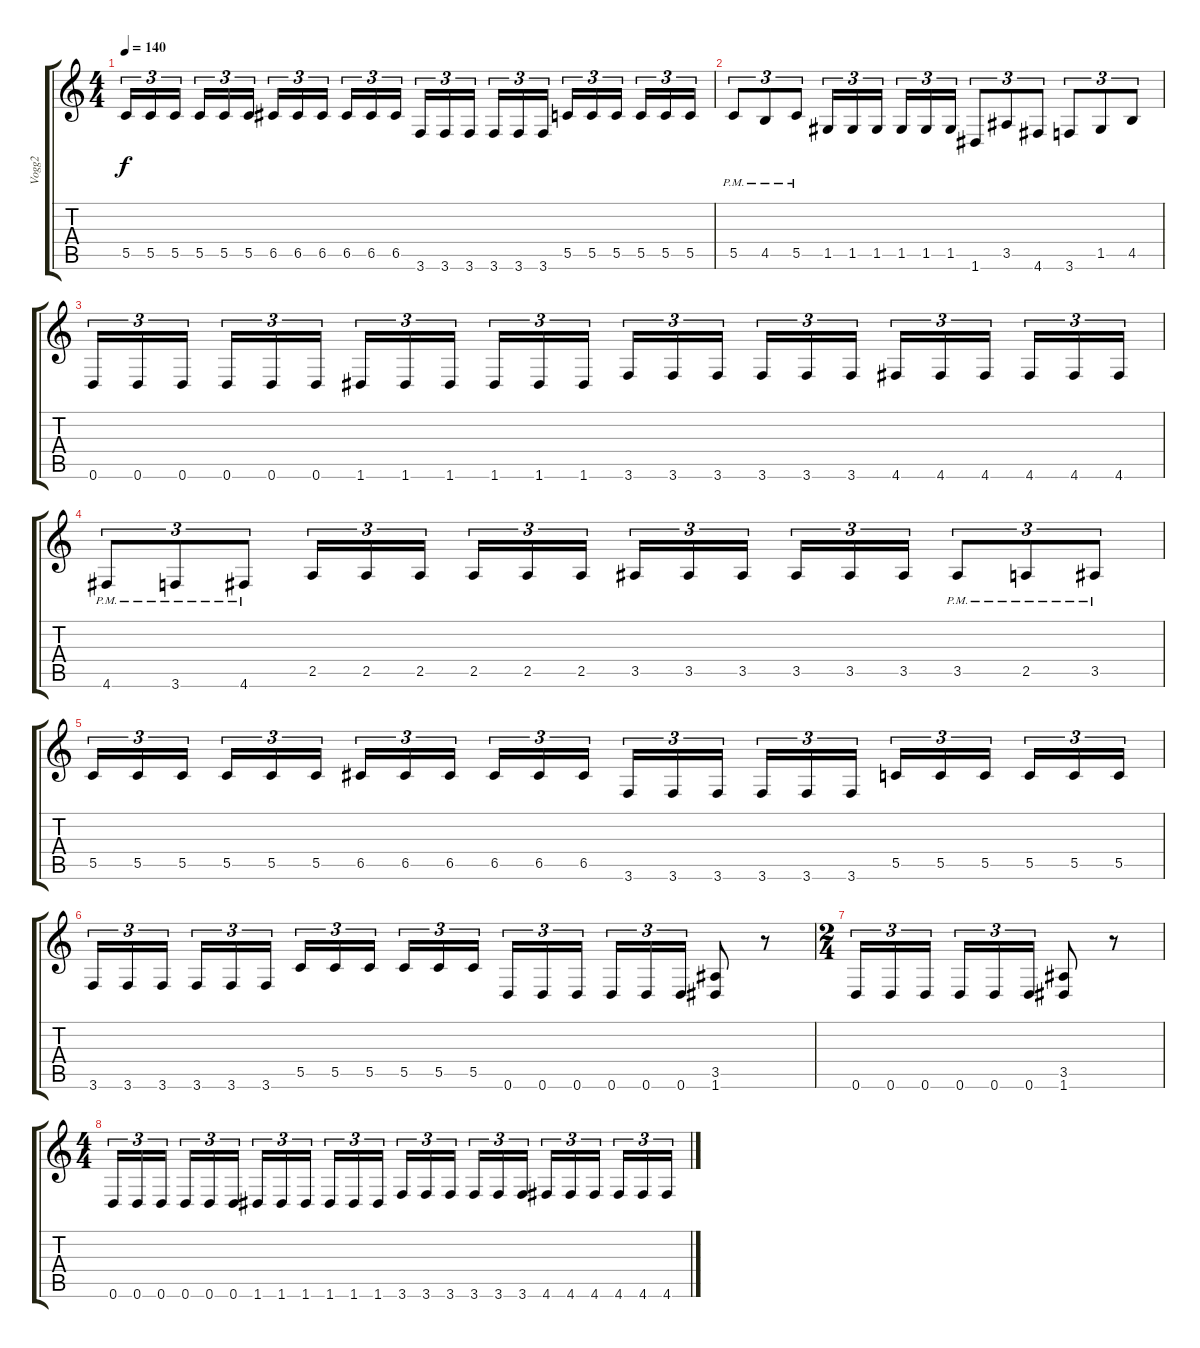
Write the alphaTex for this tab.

\track ("Vogg2" "Vogg2") {instrument distortionguitar}
\staff {score tabs}
\tuning (D4 A3 F3 C3 G2 D2) {hide}
\ts (4 4)
\tempo 140
\clef g2
\ks c
5.5.16{tu (3 2) dy f} 5.5.16{tu (3 2)} 5.5.16{tu (3 2)} 5.5.16{tu (3 2)} 5.5.16{tu (3 2)} 5.5.16{tu (3 2)} 6.5.16{tu (3 2)} 6.5.16{tu (3 2)} 6.5.16{tu (3 2)} 6.5.16{tu (3 2)} 6.5.16{tu (3 2)} 6.5.16{tu (3 2)} 3.6.16{tu (3 2)} 3.6.16{tu (3 2)} 3.6.16{tu (3 2)} 3.6.16{tu (3 2)} 3.6.16{tu (3 2)} 3.6.16{tu (3 2)} 5.5.16{tu (3 2)} 5.5.16{tu (3 2)} 5.5.16{tu (3 2)} 5.5.16{tu (3 2)} 5.5.16{tu (3 2)} 5.5.16{tu (3 2)} |
5.5{pm}.8{tu (3 2)} 4.5{pm}.8{tu (3 2)} 5.5{pm}.8{tu (3 2)} 1.5.16{tu (3 2)} 1.5.16{tu (3 2)} 1.5.16{tu (3 2)} 1.5.16{tu (3 2)} 1.5.16{tu (3 2)} 1.5.16{tu (3 2)} 1.6.8{tu (3 2)} 3.5.8{tu (3 2)} 4.6.8{tu (3 2)} 3.6.8{tu (3 2)} 1.5.8{tu (3 2)} 4.5.8{tu (3 2)} |
0.6.16{tu (3 2)} 0.6.16{tu (3 2)} 0.6.16{tu (3 2)} 0.6.16{tu (3 2)} 0.6.16{tu (3 2)} 0.6.16{tu (3 2)} 1.6.16{tu (3 2)} 1.6.16{tu (3 2)} 1.6.16{tu (3 2)} 1.6.16{tu (3 2)} 1.6.16{tu (3 2)} 1.6.16{tu (3 2)} 3.6.16{tu (3 2)} 3.6.16{tu (3 2)} 3.6.16{tu (3 2)} 3.6.16{tu (3 2)} 3.6.16{tu (3 2)} 3.6.16{tu (3 2)} 4.6.16{tu (3 2)} 4.6.16{tu (3 2)} 4.6.16{tu (3 2)} 4.6.16{tu (3 2)} 4.6.16{tu (3 2)} 4.6.16{tu (3 2)} |
4.6{pm}.8{tu (3 2)} 3.6{pm}.8{tu (3 2)} 4.6{pm}.8{tu (3 2)} 2.5.16{tu (3 2)} 2.5.16{tu (3 2)} 2.5.16{tu (3 2)} 2.5.16{tu (3 2)} 2.5.16{tu (3 2)} 2.5.16{tu (3 2)} 3.5.16{tu (3 2)} 3.5.16{tu (3 2)} 3.5.16{tu (3 2)} 3.5.16{tu (3 2)} 3.5.16{tu (3 2)} 3.5.16{tu (3 2)} 3.5{pm}.8{tu (3 2)} 2.5{pm}.8{tu (3 2)} 3.5{pm}.8{tu (3 2)} |
5.5.16{tu (3 2)} 5.5.16{tu (3 2)} 5.5.16{tu (3 2)} 5.5.16{tu (3 2)} 5.5.16{tu (3 2)} 5.5.16{tu (3 2)} 6.5.16{tu (3 2)} 6.5.16{tu (3 2)} 6.5.16{tu (3 2)} 6.5.16{tu (3 2)} 6.5.16{tu (3 2)} 6.5.16{tu (3 2)} 3.6.16{tu (3 2)} 3.6.16{tu (3 2)} 3.6.16{tu (3 2)} 3.6.16{tu (3 2)} 3.6.16{tu (3 2)} 3.6.16{tu (3 2)} 5.5.16{tu (3 2)} 5.5.16{tu (3 2)} 5.5.16{tu (3 2)} 5.5.16{tu (3 2)} 5.5.16{tu (3 2)} 5.5.16{tu (3 2)} |
3.6.16{tu (3 2)} 3.6.16{tu (3 2)} 3.6.16{tu (3 2)} 3.6.16{tu (3 2)} 3.6.16{tu (3 2)} 3.6.16{tu (3 2)} 5.5.16{tu (3 2)} 5.5.16{tu (3 2)} 5.5.16{tu (3 2)} 5.5.16{tu (3 2)} 5.5.16{tu (3 2)} 5.5.16{tu (3 2)} 0.6.16{tu (3 2)} 0.6.16{tu (3 2)} 0.6.16{tu (3 2)} 0.6.16{tu (3 2)} 0.6.16{tu (3 2)} 0.6.16{tu (3 2)} (3.5 1.6).8 r.8 |
\ts (2 4)
0.6.16{tu (3 2)} 0.6.16{tu (3 2)} 0.6.16{tu (3 2)} 0.6.16{tu (3 2)} 0.6.16{tu (3 2)} 0.6.16{tu (3 2)} (3.5 1.6).8 r.8 |
\ts (4 4)
0.6.16{tu (3 2)} 0.6.16{tu (3 2)} 0.6.16{tu (3 2)} 0.6.16{tu (3 2)} 0.6.16{tu (3 2)} 0.6.16{tu (3 2)} 1.6.16{tu (3 2)} 1.6.16{tu (3 2)} 1.6.16{tu (3 2)} 1.6.16{tu (3 2)} 1.6.16{tu (3 2)} 1.6.16{tu (3 2)} 3.6.16{tu (3 2)} 3.6.16{tu (3 2)} 3.6.16{tu (3 2)} 3.6.16{tu (3 2)} 3.6.16{tu (3 2)} 3.6.16{tu (3 2)} 4.6.16{tu (3 2)} 4.6.16{tu (3 2)} 4.6.16{tu (3 2)} 4.6.16{tu (3 2)} 4.6.16{tu (3 2)} 4.6.16{tu (3 2)}
